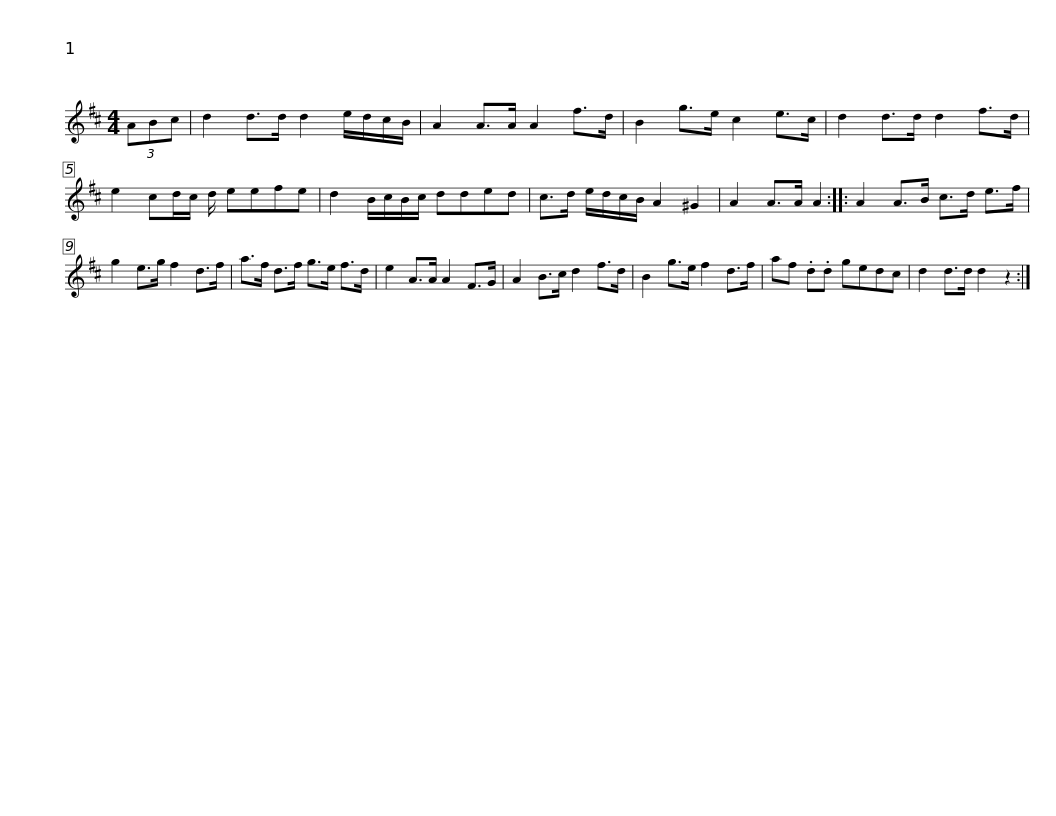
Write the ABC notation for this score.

X:1
L:1/8
M:4/4
I:linebreak $
K:D
V:1 treble
V:1
 (3ABc | d2 d>d d2 e/d/c/B/ | A2 A>A A2 f>d | B2 g>e c2 e>c | d2 d>d d2 f>d | %5
 e2 cd/c/ d/ eefe |$ d2 B/c/B/c/ dded | c>d e/d/c/B/ A2 ^G2 | A2 A>A A2 :: A2 A>B c>d e>f | %10
 g2 e>g f2 d>f |$ a>f d>f g>e f>d | e2 A>A A2 F>G | A2 B>c d2 f>d | B2 g>e f2 d>f | %15
 af .d.d gedc | d2 d>d d2 z2 :| %17
